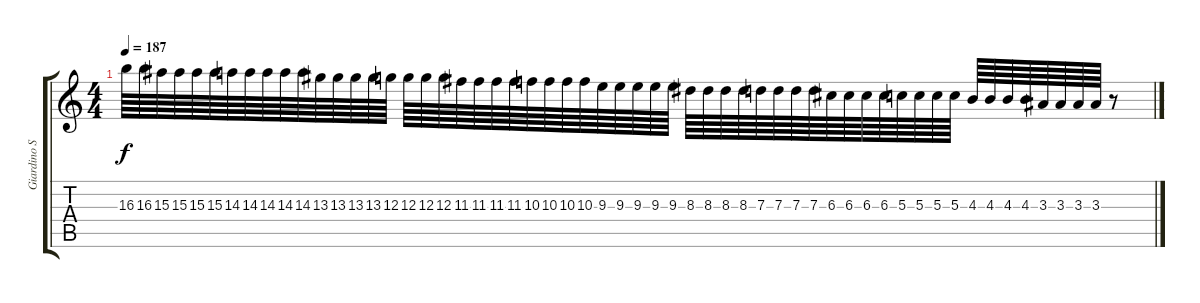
\track ("Giardino Solo" "Giardino S") {instrument overdrivenguitar}
\staff {score tabs}
\tuning (E4 B3 G3 D3 A2 E2) {hide}
\ts (4 4)
\tempo 187
\clef g2
\ks c
16.3.64{dy f} 16.3.64 15.3.64 15.3.64 15.3.64 15.3.64 14.3.64 14.3.64 14.3.64 14.3.64 14.3.64 13.3.64 13.3.64 13.3.64 13.3.64 12.3.64 12.3.64 12.3.64 12.3.64 11.3.64 11.3.64 11.3.64 11.3.64 10.3.64 10.3.64 10.3.64 10.3.64 9.3.64 9.3.64 9.3.64 9.3.64 9.3.64 8.3.64 8.3.64 8.3.64 8.3.64 7.3.64 7.3.64 7.3.64 7.3.64 6.3.64 6.3.64 6.3.64 6.3.64 5.3.64 5.3.64 5.3.64 5.3.64 4.3.64 4.3.64 4.3.64 4.3.64 3.3.64 3.3.64 3.3.64 3.3.64 r.8
